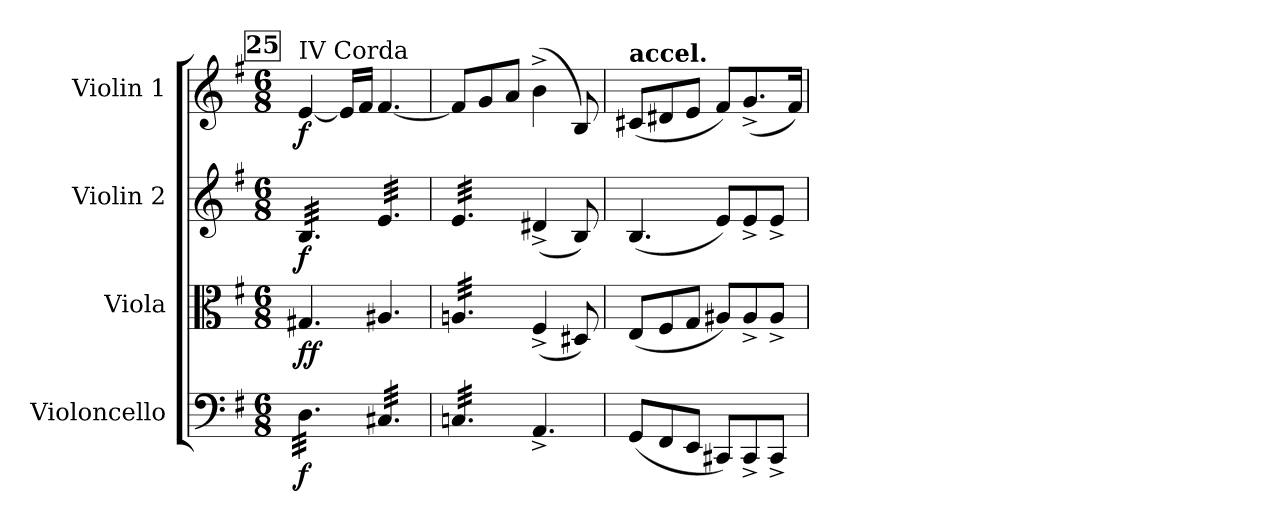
**kern	**dynam	**kern	**dynam	**kern	**dynam	**kern	**dynam
*part4	*part4	*part3	*part3	*part2	*part2	*part1	*part1
*staff4	*staff4	*staff3	*staff3	*staff2	*staff2	*staff1	*staff1
*I"Violoncello	*	*I"Viola	*	*I"Violin 2	*	*I"Violin 1	*
*I'Vc	*	*I'Vla	*	*I'Vln	*	*I'Vln	*
*clefF4	*	*clefC3	*	*clefG2	*	*clefG2	*
*k[f#]	*	*k[f#]	*	*k[f#]	*	*k[f#]	*
*M6/8	*	*M6/8	*	*M6/8	*	*M6/8	*
!!LO:REH:place=s1:a:B:cj:fs=14:t=25
=307	=307	=307	=307	=307	=307	=307	=307
!	!	!	!	!	!	!LO:TX:a:t=IV Corda	!
!	!LO:DY:b	!	!LO:DY:b	!	!LO:DY:b	!	!LO:DY:b
*tremolo	*	*	*	*	*	*	*
*	*	*	*	*tremolo	*	*	*
32D\LLL	f	4.G#X/	ff	32B/LLL	f	[4e/	f
32D\	.	.	.	32B/	.	.	.
32D\	.	.	.	32B/	.	.	.
32D\	.	.	.	32B/	.	.	.
32D\	.	.	.	32B/	.	.	.
32D\	.	.	.	32B/	.	.	.
32D\	.	.	.	32B/	.	.	.
32D\	.	.	.	32B/	.	.	.
32D\	.	.	.	32B/	.	16e/LL]	.
32D\	.	.	.	32B/	.	.	.
32D\	.	.	.	32B/	.	16f#/JJ	.
32D\JJJ	.	.	.	32B/JJJ	.	.	.
32C#X/LLL	.	4.A#X/	.	32e/LLL	.	[4.f#/	.
32C#X/	.	.	.	32e/	.	.	.
32C#X/	.	.	.	32e/	.	.	.
32C#X/	.	.	.	32e/	.	.	.
32C#X/	.	.	.	32e/	.	.	.
32C#X/	.	.	.	32e/	.	.	.
32C#X/	.	.	.	32e/	.	.	.
32C#X/	.	.	.	32e/	.	.	.
32C#X/	.	.	.	32e/	.	.	.
32C#X/	.	.	.	32e/	.	.	.
32C#X/	.	.	.	32e/	.	.	.
32C#X/JJJ	.	.	.	32e/JJJ	.	.	.
!!LO:PB:g=z
=308	=308	=308	=308	=308	=308	=308	=308
*	*	*tremolo	*	*	*	*	*
32Cn/LLL	.	32An/LLL	.	32e/LLL	.	8f#/L]	.
32Cn/	.	32An/	.	32e/	.	.	.
32Cn/	.	32An/	.	32e/	.	.	.
32Cn/	.	32An/	.	32e/	.	.	.
32Cn/	.	32An/	.	32e/	.	8g/	.
32Cn/	.	32An/	.	32e/	.	.	.
32Cn/	.	32An/	.	32e/	.	.	.
32Cn/	.	32An/	.	32e/	.	.	.
32Cn/	.	32An/	.	32e/	.	8a/J	.
32Cn/	.	32An/	.	32e/	.	.	.
32Cn/	.	32An/	.	32e/	.	.	.
32Cn/JJJ	.	32An/JJJ	.	32e/JJJ	.	.	.
*	*	*	*	*Xtremolo	*	*	*
*	*	*Xtremolo	*	*	*	*	*
*Xtremolo	*	*	*	*	*	*	*
4.AA^/	.	(4F#^/	.	(4d#X^/	.	(4b^\	.
.	.	8D#X/)	.	8B/)	.	8B/)	.
=309	=309	=309	=309	=309	=309	=309	=309
!	!	!	!	!	!	!LO:TX:a:B:t=accel.	!
(8GG/L	.	(8E/L	.	(4.B/	.	(8c#X/L	.
8FF#/	.	8F#/	.	.	.	8d#X/	.
8EE/J	.	8G/J	.	.	.	8e/J	.
8CC#X/L)	.	8A#X/L)	.	8e/L)	.	8f#/L)	.
8CC#^/	.	8A#^/	.	8e^/	.	(8.g^/	.
8CC#^/J	.	8A#^/J	.	8e^/J	.	.	.
.	.	.	.	.	.	16f#/Jk)	.
=	=	=	=	=	=	=	=
*-	*-	*-	*-	*-	*-	*-	*-
